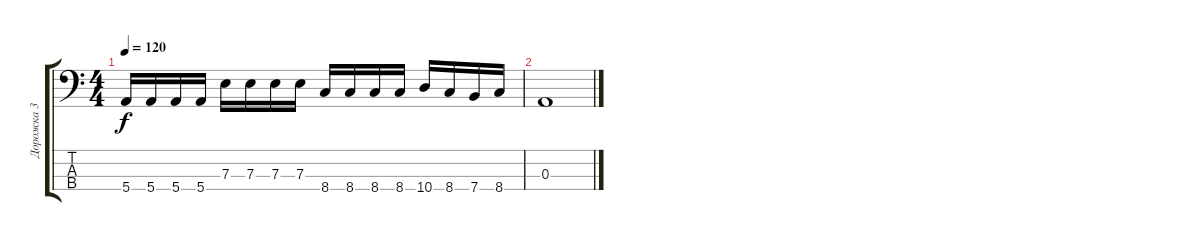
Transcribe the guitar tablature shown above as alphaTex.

\track ("Дорожка 3" "Дорожка 3") {instrument electricbassfinger}
\staff {score tabs}
\tuning (G2 D2 A1 E1) {hide}
\ts (4 4)
\tempo 120
\clef f4
\ks c
5.4.16{dy f} 5.4.16 5.4.16 5.4.16 7.3.16 7.3.16 7.3.16 7.3.16 8.4.16 8.4.16 8.4.16 8.4.16 10.4.16 8.4.16 7.4.16 8.4.16 |
0.3.1
